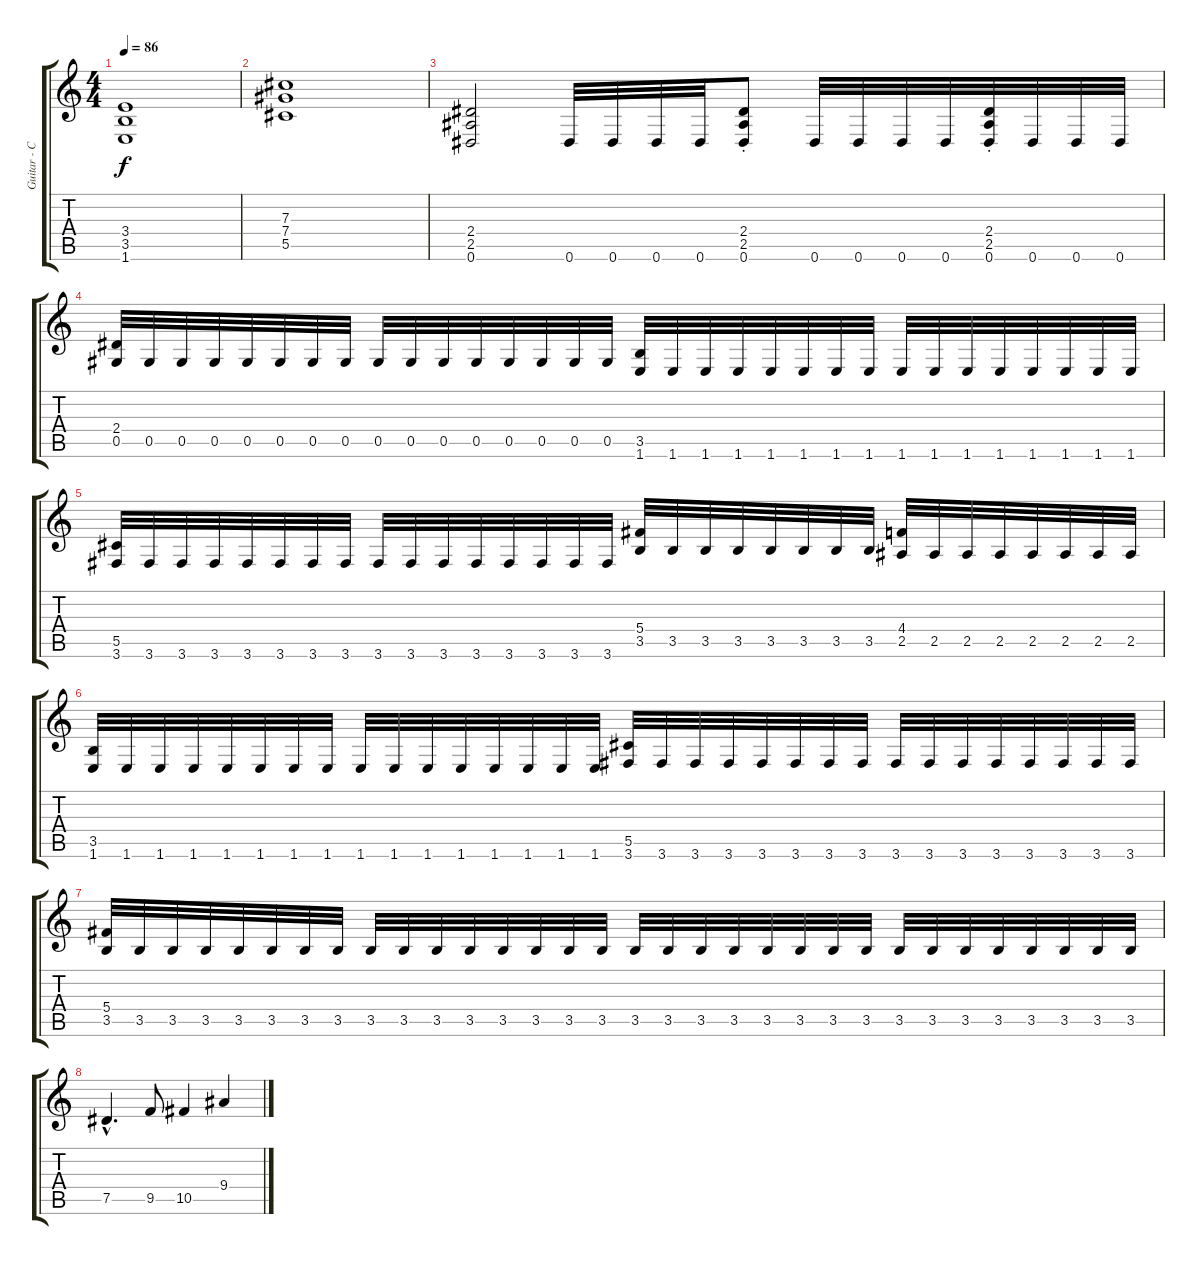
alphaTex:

\track ("Guitar - Cederic Dupont" "Guitar - C") {instrument overdrivenguitar}
\staff {score tabs}
\tuning (Eb4 Bb3 Gb3 Db3 Ab2 Eb2) {hide}
\ts (4 4)
\tempo 86
\clef g2
\ks c
(3.4 3.5 1.6).1{dy f} |
(7.3 7.4 5.5).1 |
(2.4 2.5 0.6).2 0.6.32 0.6.32 0.6.32 0.6.32 (2.4{st} 2.5{st} 0.6{st}).8 0.6.32 0.6.32 0.6.32 0.6.32 (2.4{st} 2.5{st} 0.6{st}).32 0.6.32 0.6.32 0.6.32 |
(2.4 0.5).32 0.5.32 0.5.32 0.5.32 0.5.32 0.5.32 0.5.32 0.5.32 0.5.32 0.5.32 0.5.32 0.5.32 0.5.32 0.5.32 0.5.32 0.5.32 (3.5 1.6).32 1.6.32 1.6.32 1.6.32 1.6.32 1.6.32 1.6.32 1.6.32 1.6.32 1.6.32 1.6.32 1.6.32 1.6.32 1.6.32 1.6.32 1.6.32 |
(5.5 3.6).32 3.6.32 3.6.32 3.6.32 3.6.32 3.6.32 3.6.32 3.6.32 3.6.32 3.6.32 3.6.32 3.6.32 3.6.32 3.6.32 3.6.32 3.6.32 (5.4 3.5).32 3.5.32 3.5.32 3.5.32 3.5.32 3.5.32 3.5.32 3.5.32 (4.4 2.5).32 2.5.32 2.5.32 2.5.32 2.5.32 2.5.32 2.5.32 2.5.32 |
(3.5 1.6).32 1.6.32 1.6.32 1.6.32 1.6.32 1.6.32 1.6.32 1.6.32 1.6.32 1.6.32 1.6.32 1.6.32 1.6.32 1.6.32 1.6.32 1.6.32 (5.5 3.6).32 3.6.32 3.6.32 3.6.32 3.6.32 3.6.32 3.6.32 3.6.32 3.6.32 3.6.32 3.6.32 3.6.32 3.6.32 3.6.32 3.6.32 3.6.32 |
(5.4 3.5).32 3.5.32 3.5.32 3.5.32 3.5.32 3.5.32 3.5.32 3.5.32 3.5.32 3.5.32 3.5.32 3.5.32 3.5.32 3.5.32 3.5.32 3.5.32 3.5.32 3.5.32 3.5.32 3.5.32 3.5.32 3.5.32 3.5.32 3.5.32 3.5.32 3.5.32 3.5.32 3.5.32 3.5.32 3.5.32 3.5.32 3.5.32 |
7.5{hac}.4{d} 9.5.8 10.5.4 9.4.4
